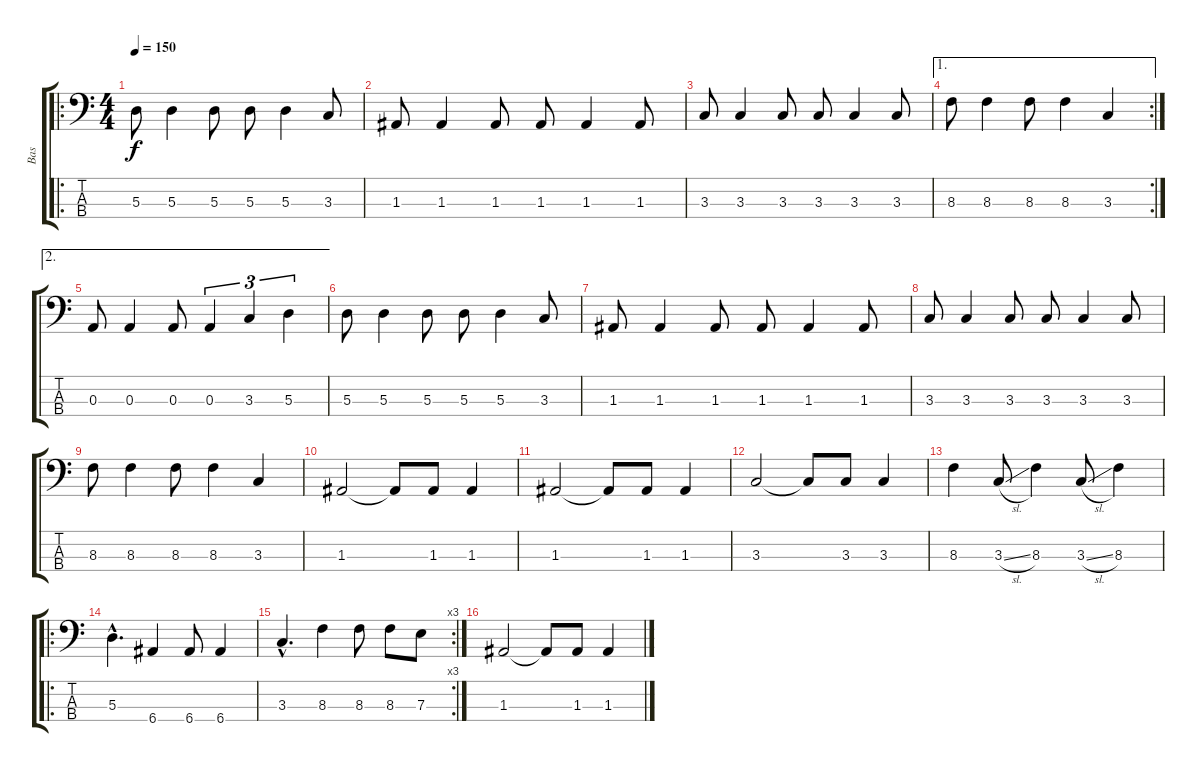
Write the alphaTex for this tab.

\track ("Bas" "Bas") {instrument electricbasspick}
\staff {score tabs}
\tuning (G2 D2 A1 E1) {hide}
\ro
\ts (4 4)
\tempo 150
\clef f4
\ks c
5.3.8{dy f} 5.3.4 5.3.8 5.3.8 5.3.4 3.3.8 |
1.3.8 1.3.4 1.3.8 1.3.8 1.3.4 1.3.8 |
3.3.8 3.3.4 3.3.8 3.3.8 3.3.4 3.3.8 |
\ae 1
\rc 2
8.3.8 8.3.4 8.3.8 8.3.4 3.3.4 |
\ae 2
0.3.8 0.3.4 0.3.8 0.3.4{tu (3 2)} 3.3.4{tu (3 2)} 5.3.4{tu (3 2)} |
5.3.8 5.3.4 5.3.8 5.3.8 5.3.4 3.3.8 |
1.3.8 1.3.4 1.3.8 1.3.8 1.3.4 1.3.8 |
3.3.8 3.3.4 3.3.8 3.3.8 3.3.4 3.3.8 |
8.3.8 8.3.4 8.3.8 8.3.4 3.3.4 |
1.3.2 1.3{t}.8 1.3.8 1.3.4 |
1.3.2 1.3{t}.8 1.3.8 1.3.4 |
3.3.2 3.3{t}.8 3.3.8 3.3.4 |
8.3.4 3.3{sl}.8 8.3.4 3.3{sl}.8 8.3.4 |
\ro
5.3{hac}.4{d} 6.4.4 6.4.8 6.4.4 |
\rc 3
3.3{hac}.4{d} 8.3.4 8.3.8 8.3.8 7.3.8 |
1.3.2 1.3{t}.8 1.3.8 1.3.4
